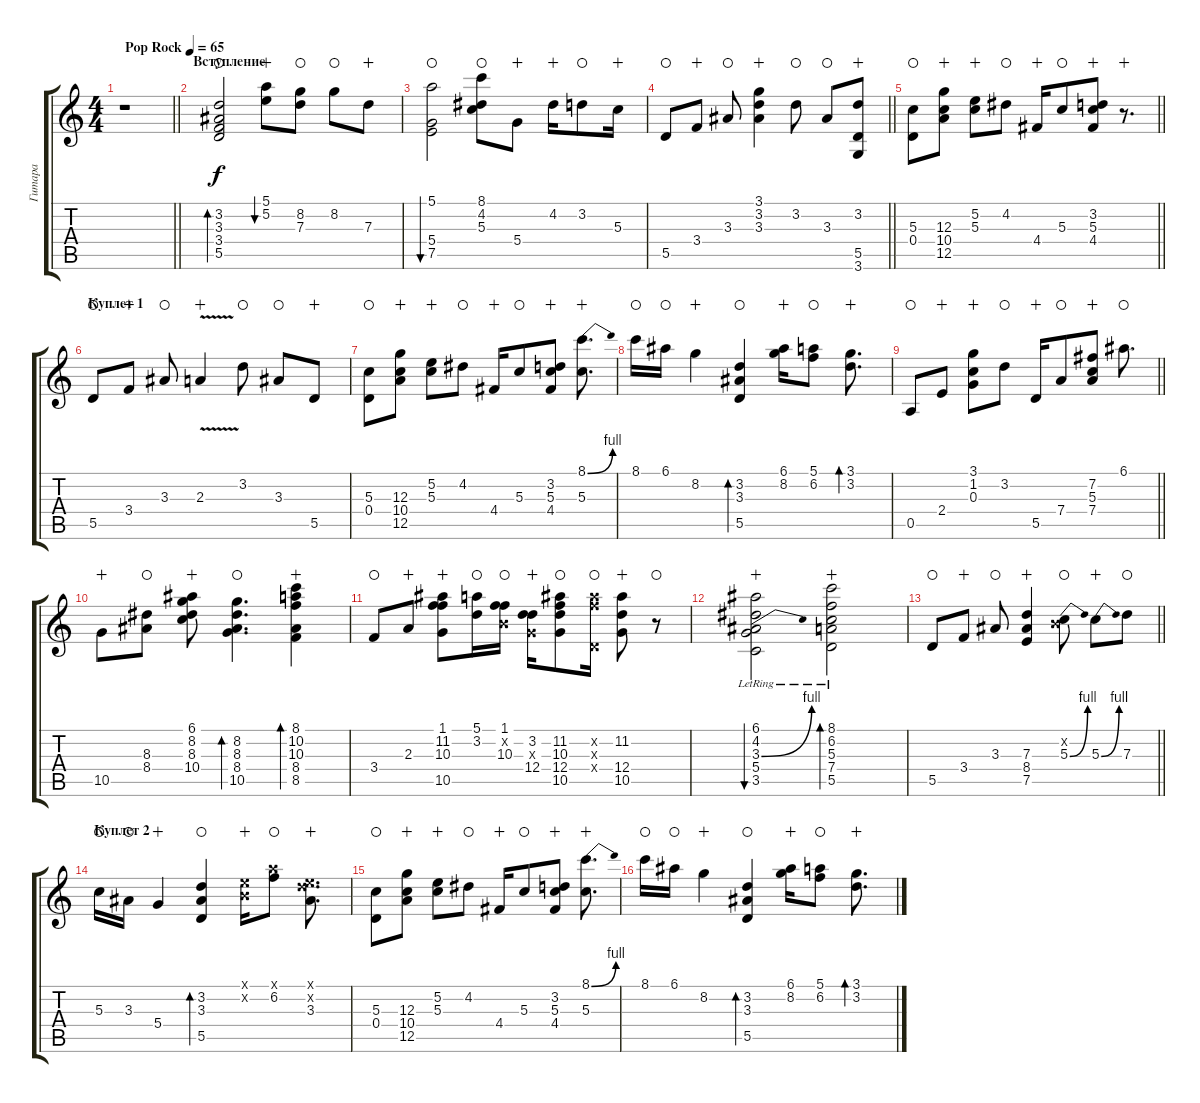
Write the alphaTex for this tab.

\track ("Гитара" "Гитара") {instrument electricguitarjazz}
\staff {score tabs}
\tuning (E4 B3 G3 D3 A2 E2) {hide}
\ts (4 4)
\tempo (65 "Pop Rock")
\clef g2
\barLineRight lightlight
\ks c
r.1{dy f instrument electricguitarjazz} |
\section ("" "Вступление")
(3.2 3.3 3.4 5.5).2{bd 480 waho} (5.1 5.2).8{bu 480 wahc} (8.2 7.3).8{waho} 8.2.8{waho} 7.3.8{wahc} |
(5.1 5.4 7.5).2{bu 480 waho} (8.1 4.2 5.3).8{waho} 5.4.8{wahc} 4.2.16{wahc} 3.2.8{waho} 5.3.16{wahc} |
\barLineRight lightlight
5.5.8{waho} 3.4.8{wahc} 3.3.8{waho} (3.1 3.2 3.3).4{wahc} 3.2.8{waho} 3.3.8{waho} (3.2 5.5 3.6).8{wahc} |
\section ("" "")
\barLineRight lightlight
(5.3 0.4).8{waho} (12.3 10.4 12.5).8{wahc} (5.2 5.3).8{wahc} 4.2.8{waho} 4.4.16{wahc} 5.3.8{waho} (3.2 5.3 4.4).8{wahc} r.8{d wahc} |
\section ("" "Куплет 1")
5.5.8{waho} 3.4.8{wahc} 3.3.8{waho} 2.3{v}.4{wahc} 3.2.8{waho} 3.3.8{waho} 5.5.8{wahc} |
(5.3 0.4).8{waho} (12.3 10.4 12.5).8{wahc} (5.2 5.3).8{wahc} 4.2.8{waho} 4.4.16{wahc} 5.3.8{waho} (3.2 5.3 4.4).8{wahc} (8.1{be (bend 0 0 60 4)} 5.3).8{d wahc} |
8.1.16{waho} 6.1.16{waho} 8.2.4{wahc} (3.2 3.3 5.5).4{bd 480 waho} (6.1 8.2).16{wahc} (5.1 6.2).8{waho} (3.1 3.2).8{d bd 480 wahc} |
\barLineRight lightlight
0.5.8{waho} 2.4.8{wahc} (3.1 1.2 0.3).8{wahc} 3.2.8{waho} 5.5.16{wahc} 7.4.8{waho} (7.2 5.3 7.4).8{wahc} 6.1.8{d waho} |
10.5.8{wahc} (8.3 8.4).8{waho} (6.1 8.2 8.3 10.4).8{wahc} (8.2 8.3 8.4 10.5).4{d bd 60 waho} (8.1 10.2 10.3 8.4 8.5).4{bd 480 wahc} |
3.4.8{waho} 2.3.8{wahc} (1.1 11.2 10.3 10.5).8{wahc} (5.1 3.2).16{waho} (1.1 0.2{x} 10.3).16{waho} (3.2 0.3{x} 12.4).16{wahc} (11.2 10.3 12.4 10.5).8{waho} (11.2{x} 10.3{x} 0.4{x}).16{waho} (11.2 12.4 10.5).8{wahc} r.8{waho} |
(6.1 4.2{lr} 3.3{be (bend 0 0 60 4)} 5.4 3.5).2{bu 480 wahc} (8.1 6.2 5.3 7.4{lr} 5.5).2{bd 480 wahc} |
\barLineRight lightlight
5.5.8{waho} 3.4.8{wahc} 3.3.8{waho} (7.3 8.4 7.5).4{wahc} (0.2{x} 5.3{be (bend 0 0 60 4)}).8{waho} 5.3{be (bend 0 0 60 4)}.8{wahc} 7.3.8{waho} |
\section ("" "Куплет 2")
5.3.16{waho} 3.3.16{waho} 5.4.4{wahc} (3.2 3.3 5.5).4{bd 480 waho} (0.1{x} 0.2{x}).16{wahc} (5.1{x} 6.2).8{waho} (0.1{x} 3.2{x} 3.3).8{d wahc} |
(5.3 0.4).8{waho} (12.3 10.4 12.5).8{wahc} (5.2 5.3).8{wahc} 4.2.8{waho} 4.4.16{wahc} 5.3.8{waho} (3.2 5.3 4.4).8{wahc} (8.1{be (bend 0 0 60 4)} 5.3).8{d wahc} |
8.1.16{waho} 6.1.16{waho} 8.2.4{wahc} (3.2 3.3 5.5).4{bd 480 waho} (6.1 8.2).16{wahc} (5.1 6.2).8{waho} (3.1 3.2).8{d bd 480 wahc}
